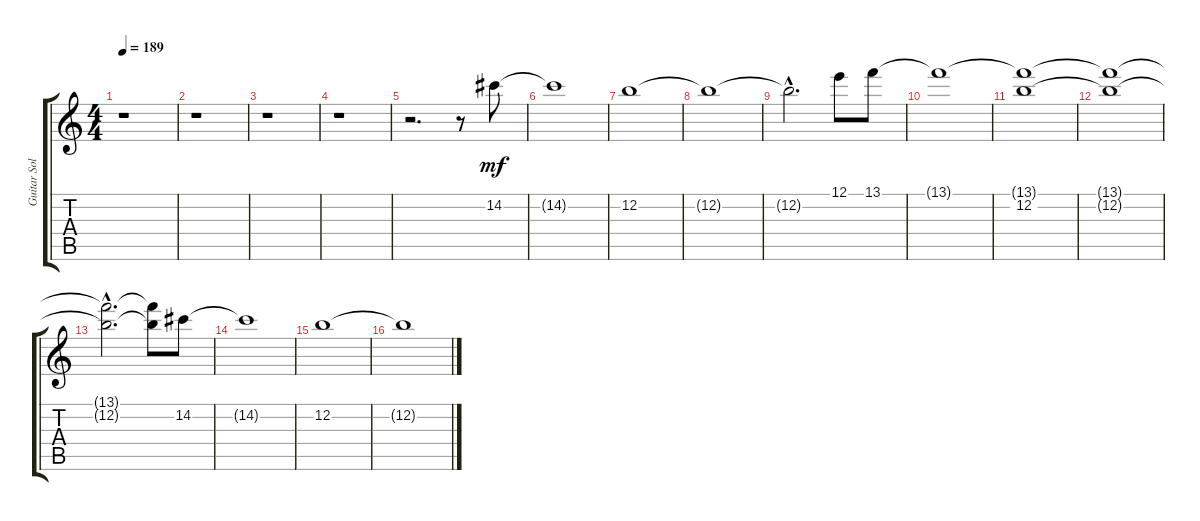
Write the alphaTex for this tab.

\track ("Guitar Solo" "Guitar Sol") {instrument distortionguitar}
\staff {score tabs}
\tuning (E4 B3 G3 D3 A2 E2) {hide}
\ts (4 4)
\tempo 189
\clef g2
\ks c
r.1{dy mf} |
r.1 |
r.1 |
r.1 |
r.2{d volume 0} r.8 14.2.8{volume 5} |
14.2{t}.1 |
12.2.1 |
12.2{t}.1 |
12.2{hac t}.2{d} 12.1.8 13.1.8 |
13.1{t}.1 |
(13.1{t} 12.2).1 |
(13.1{t} 12.2{t}).1 |
(13.1{hac t} 12.2{hac t}).2{d volume 5} (13.1{t} 12.2{t}).8{volume 3} 14.2.8 |
14.2{t}.1{volume 5} |
12.2.1 |
12.2{t}.1
